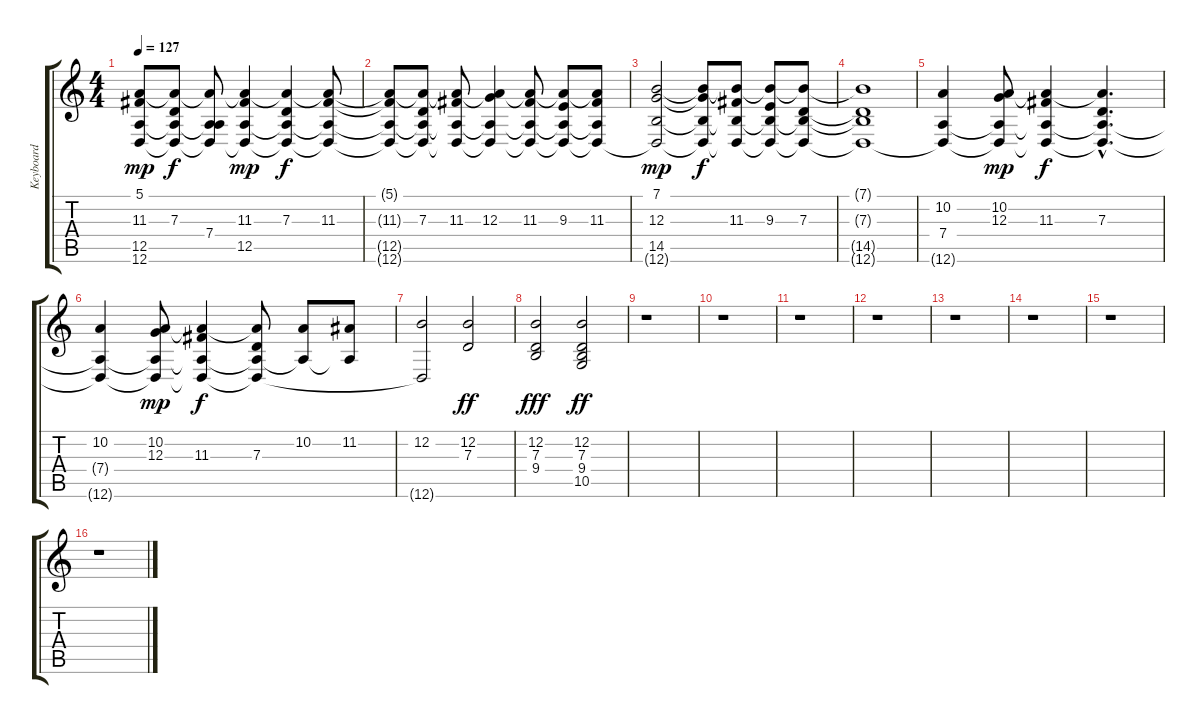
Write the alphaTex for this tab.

\track ("Keyboard" "Keyboard") {instrument drawbarorgan}
\staff {score tabs}
\tuning (E4 B3 G3 D3 A2 D2) {hide}
\ts (4 4)
\tempo 127
\clef g2
\ks c
(5.1 11.3 12.5 12.6).8{dy mp} (5.1{t} 7.3 12.5{t} 12.6{t}).8{dy f} (5.1{t} 7.4 12.5{t} 12.6{t}).8 (5.1{t} 11.3 12.5 12.6{t}).4{dy mp} (5.1{t} 7.3 12.5{t} 12.6{t}).4{dy f} (5.1{t} 11.3 12.5{t} 12.6{t}).8 |
(5.1{t} 11.3{t} 12.5{t} 12.6{t}).8 (5.1{t} 7.3 12.5{t} 12.6{t}).8 (5.1{t} 11.3 12.5{t} 12.6{t}).8 (5.1{t} 12.3 12.5{t} 12.6{t}).4 (5.1{t} 11.3 12.5{t} 12.6{t}).8 (5.1{t} 9.3 12.5{t} 12.6{t}).8 (5.1{t} 11.3 12.5{t} 12.6{t}).8 |
(7.1 12.3 14.5 12.6{t}).2{dy mp} (7.1{t} 12.3{t} 14.5{t} 12.6{t}).8{dy f} (7.1{t} 11.3 14.5{t} 12.6{t}).8 (7.1{t} 9.3 14.5{t} 12.6{t}).8 (7.1{t} 7.3 14.5{t} 12.6{t}).8 |
(7.1{t} 7.3{t} 14.5{t} 12.6{t}).1 |
(10.2 7.4 12.6{t}).4 (10.2 12.3 7.4{t} 12.6{t}).8{dy mp} (10.2{t} 11.3 7.4{t} 12.6{t}).4{dy f} (10.2{hac t} 7.3{hac} 7.4{hac t} 12.6{hac t}).4{d} |
(10.2 7.4{t} 12.6{t}).4 (10.2 12.3 7.4{t} 12.6{t}).8{dy mp} (10.2{t} 11.3 7.4{t} 12.6{t}).4{dy f} (10.2{t} 7.3 7.4{t} 12.6{t}).8 (10.2 7.4{t}).8 (11.2 7.4{t}).8 |
(12.2 12.6{t}).2 (12.2 7.3).2{dy ff} |
(12.2 7.3 9.4).2{dy fff} (12.2 7.3 9.4 10.5).2{dy ff} |
r.1 |
r.1 |
r.1 |
r.1 |
r.1 |
r.1 |
r.1 |
r.1
